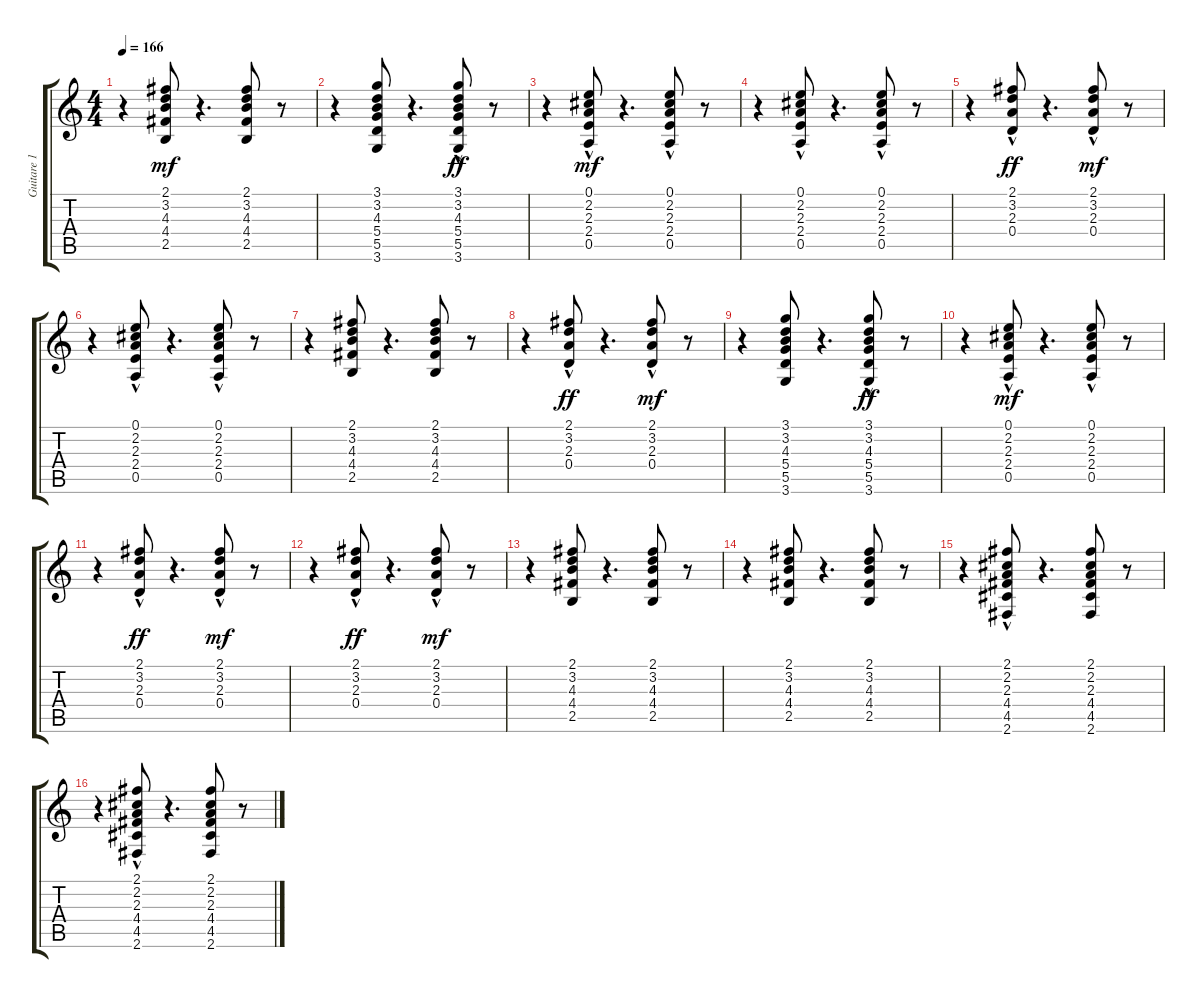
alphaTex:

\track ("Guitare 1" "Guitare 1") {instrument acousticguitarsteel}
\staff {score tabs}
\tuning (E4 B3 G3 D3 A2 E2) {hide}
\ts (4 4)
\tempo 166
\clef g2
\ks c
r.4{dy mf} (2.1 3.2 4.3 4.4 2.5).8 r.4{d} (2.1 3.2 4.3 4.4 2.5).8 r.8 |
r.4 (3.1 3.2 4.3 5.4 5.5 3.6).8 r.4{d} (3.1 3.2{hac} 4.3 5.4{hac} 5.5 3.6).8{dy ff} r.8 |
r.4 (0.1{hac} 2.2 2.3 2.4 0.5).8{dy mf} r.4{d} (0.1{hac} 2.2 2.3{hac} 2.4 0.5).8 r.8 |
r.4 (0.1{hac} 2.2 2.3 2.4 0.5).8 r.4{d} (0.1{hac} 2.2 2.3{hac} 2.4 0.5).8 r.8 |
r.4 (2.1 3.2 2.3{hac} 0.4).8{dy ff} r.4{d} (2.1 3.2 2.3{hac} 0.4).8{dy mf} r.8 |
r.4 (0.1{hac} 2.2 2.3 2.4 0.5).8 r.4{d} (0.1{hac} 2.2 2.3{hac} 2.4 0.5).8 r.8 |
r.4 (2.1 3.2 4.3 4.4 2.5).8 r.4{d} (2.1 3.2 4.3 4.4 2.5).8 r.8 |
r.4 (2.1 3.2 2.3{hac} 0.4).8{dy ff} r.4{d} (2.1 3.2 2.3{hac} 0.4).8{dy mf} r.8 |
r.4 (3.1 3.2 4.3 5.4 5.5 3.6).8 r.4{d} (3.1 3.2{hac} 4.3 5.4{hac} 5.5 3.6).8{dy ff} r.8 |
r.4 (0.1{hac} 2.2 2.3 2.4 0.5).8{dy mf} r.4{d} (0.1{hac} 2.2 2.3{hac} 2.4 0.5).8 r.8 |
r.4 (2.1 3.2 2.3{hac} 0.4).8{dy ff} r.4{d} (2.1 3.2 2.3{hac} 0.4).8{dy mf} r.8 |
r.4 (2.1 3.2 2.3{hac} 0.4).8{dy ff} r.4{d} (2.1 3.2 2.3{hac} 0.4).8{dy mf} r.8 |
r.4 (2.1 3.2 4.3 4.4 2.5).8 r.4{d} (2.1 3.2 4.3 4.4 2.5).8 r.8 |
r.4 (2.1 3.2 4.3 4.4 2.5).8 r.4{d} (2.1 3.2 4.3 4.4 2.5).8 r.8 |
r.4 (2.1{hac} 2.2{hac} 2.3 4.4 4.5 2.6).8 r.4{d} (2.1 2.2 2.3 4.4 4.5 2.6).8 r.8 |
r.4 (2.1{hac} 2.2{hac} 2.3 4.4 4.5 2.6).8 r.4{d} (2.1 2.2 2.3 4.4 4.5 2.6).8 r.8
